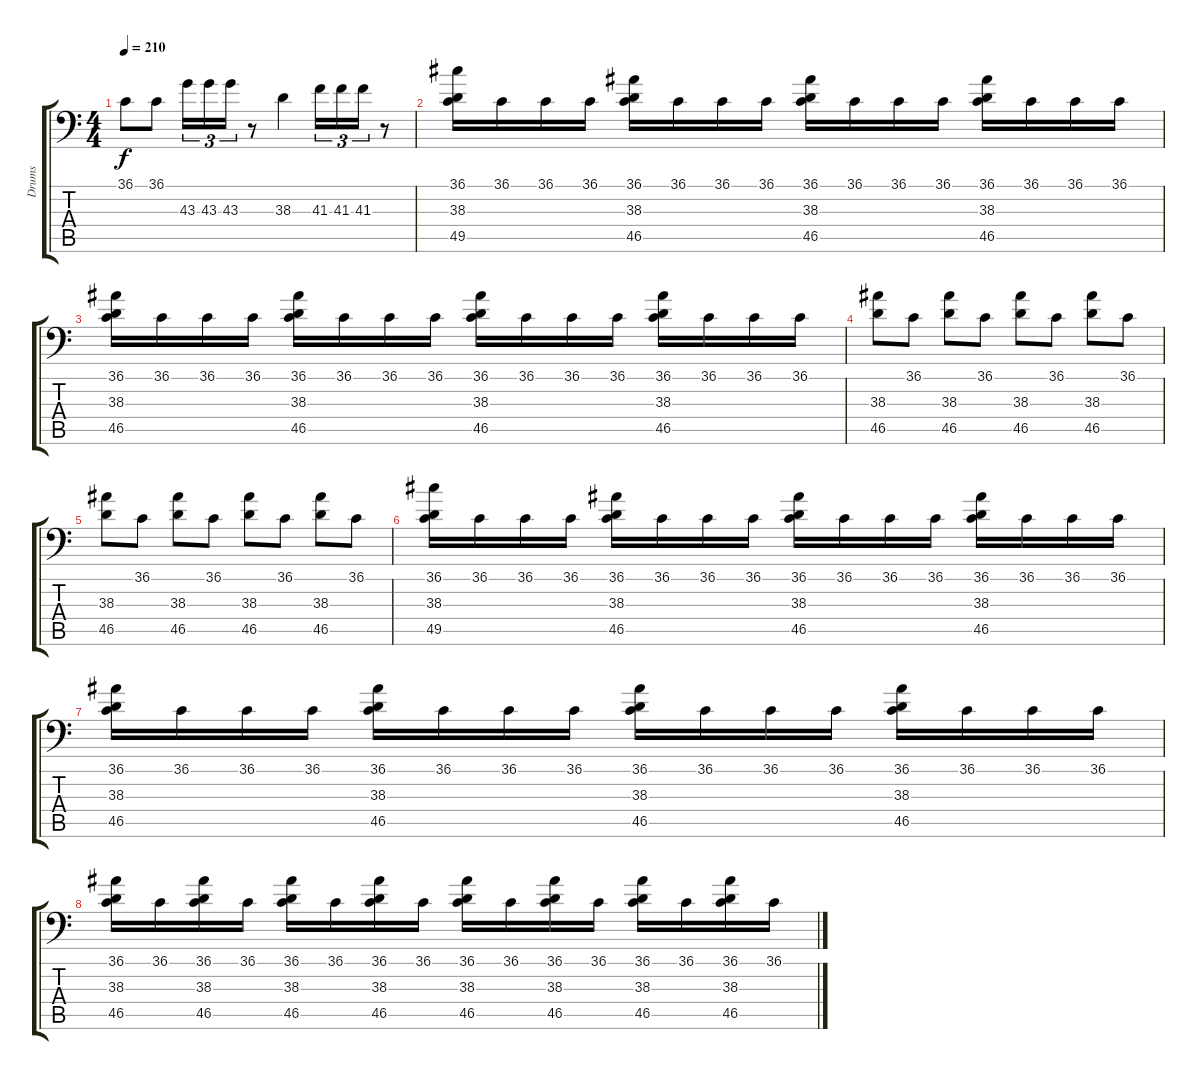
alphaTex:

\track ("Drums" "Drums") {instrument acousticgrandpiano}
\staff {score tabs}
\tuning (C-1 C-1 C-1 C-1 C-1 C-1) {hide}
\ts (4 4)
\tempo 210
\clef f4
\ks c
36.1.8{dy f} 36.1.8 43.3.16{tu (3 2)} 43.3.16{tu (3 2)} 43.3.16{tu (3 2)} r.8 38.3.4 41.3.16{tu (3 2)} 41.3.16{tu (3 2)} 41.3.16{tu (3 2)} r.8 |
(36.1 38.3 49.5).16 36.1.16 36.1.16 36.1.16 (36.1 38.3 46.5).16 36.1.16 36.1.16 36.1.16 (36.1 38.3 46.5).16 36.1.16 36.1.16 36.1.16 (36.1 38.3 46.5).16 36.1.16 36.1.16 36.1.16 |
(36.1 38.3 46.5).16 36.1.16 36.1.16 36.1.16 (36.1 38.3 46.5).16 36.1.16 36.1.16 36.1.16 (36.1 38.3 46.5).16 36.1.16 36.1.16 36.1.16 (36.1 38.3 46.5).16 36.1.16 36.1.16 36.1.16 |
(38.3 46.5).8 36.1.8 (38.3 46.5).8 36.1.8 (38.3 46.5).8 36.1.8 (38.3 46.5).8 36.1.8 |
(38.3 46.5).8 36.1.8 (38.3 46.5).8 36.1.8 (38.3 46.5).8 36.1.8 (38.3 46.5).8 36.1.8 |
(36.1 38.3 49.5).16 36.1.16 36.1.16 36.1.16 (36.1 38.3 46.5).16 36.1.16 36.1.16 36.1.16 (36.1 38.3 46.5).16 36.1.16 36.1.16 36.1.16 (36.1 38.3 46.5).16 36.1.16 36.1.16 36.1.16 |
(36.1 38.3 46.5).16 36.1.16 36.1.16 36.1.16 (36.1 38.3 46.5).16 36.1.16 36.1.16 36.1.16 (36.1 38.3 46.5).16 36.1.16 36.1.16 36.1.16 (36.1 38.3 46.5).16 36.1.16 36.1.16 36.1.16 |
(36.1 38.3 46.5).16 36.1.16 (36.1 38.3 46.5).16 36.1.16 (36.1 38.3 46.5).16 36.1.16 (36.1 38.3 46.5).16 36.1.16 (36.1 38.3 46.5).16 36.1.16 (36.1 38.3 46.5).16 36.1.16 (36.1 38.3 46.5).16 36.1.16 (36.1 38.3 46.5).16 36.1.16
